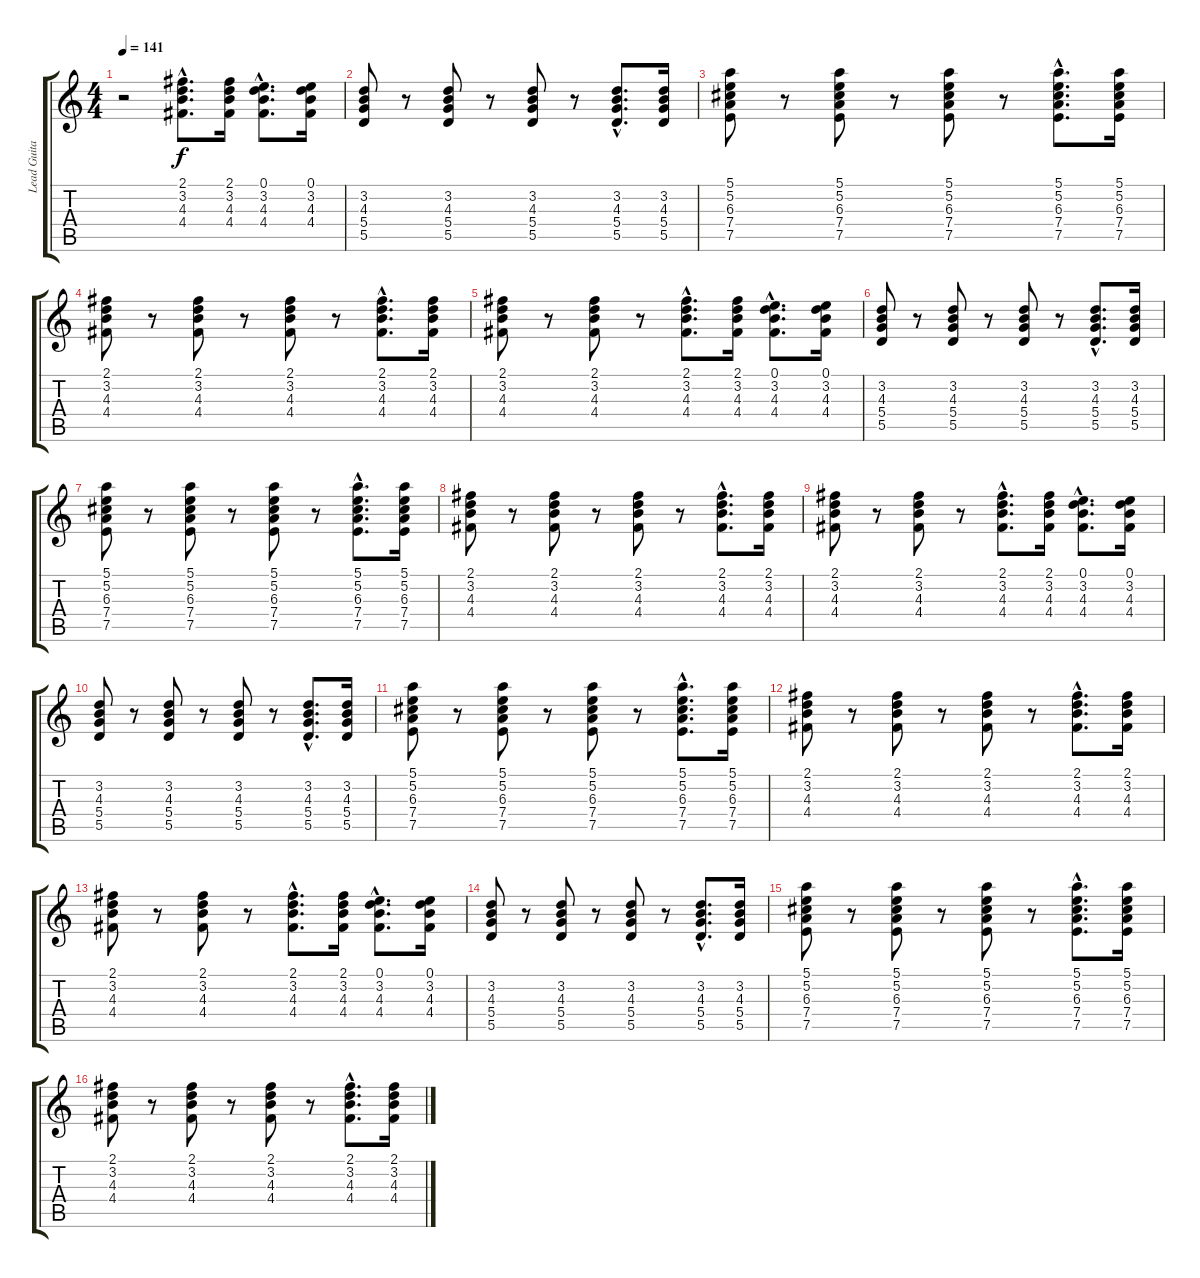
\track ("Lead Guitar" "Lead Guita") {instrument electricguitarclean}
\staff {score tabs}
\tuning (E4 B3 G3 D3 A2 E2) {hide}
\ts (4 4)
\tempo 141
\clef g2
\ks c
r.2{dy f instrument electricguitarclean} (2.1{hac} 3.2{hac} 4.3{hac} 4.4{hac}).8{d} (2.1 3.2 4.3 4.4).16 (0.1{hac} 3.2{hac} 4.3{hac} 4.4{hac}).8{d} (0.1 3.2 4.3 4.4).16 |
(3.2 4.3 5.4 5.5).8 r.8 (3.2 4.3 5.4 5.5).8 r.8 (3.2 4.3 5.4 5.5).8 r.8 (3.2{hac} 4.3{hac} 5.4{hac} 5.5{hac}).8{d} (3.2 4.3 5.4 5.5).16 |
(5.1 5.2 6.3 7.4 7.5).8 r.8 (5.1 5.2 6.3 7.4 7.5).8 r.8 (5.1 5.2 6.3 7.4 7.5).8 r.8 (5.1{hac} 5.2{hac} 6.3{hac} 7.4{hac} 7.5{hac}).8{d} (5.1 5.2 6.3 7.4 7.5).16 |
(2.1 3.2 4.3 4.4).8 r.8 (2.1 3.2 4.3 4.4).8 r.8 (2.1 3.2 4.3 4.4).8 r.8 (2.1{hac} 3.2{hac} 4.3{hac} 4.4{hac}).8{d} (2.1 3.2 4.3 4.4).16 |
(2.1 3.2 4.3 4.4).8 r.8 (2.1 3.2 4.3 4.4).8 r.8 (2.1{hac} 3.2{hac} 4.3{hac} 4.4{hac}).8{d} (2.1 3.2 4.3 4.4).16 (0.1{hac} 3.2{hac} 4.3{hac} 4.4{hac}).8{d} (0.1 3.2 4.3 4.4).16 |
(3.2 4.3 5.4 5.5).8 r.8 (3.2 4.3 5.4 5.5).8 r.8 (3.2 4.3 5.4 5.5).8 r.8 (3.2{hac} 4.3{hac} 5.4{hac} 5.5{hac}).8{d} (3.2 4.3 5.4 5.5).16 |
(5.1 5.2 6.3 7.4 7.5).8 r.8 (5.1 5.2 6.3 7.4 7.5).8 r.8 (5.1 5.2 6.3 7.4 7.5).8 r.8 (5.1{hac} 5.2{hac} 6.3{hac} 7.4{hac} 7.5{hac}).8{d} (5.1 5.2 6.3 7.4 7.5).16 |
(2.1 3.2 4.3 4.4).8 r.8 (2.1 3.2 4.3 4.4).8 r.8 (2.1 3.2 4.3 4.4).8 r.8 (2.1{hac} 3.2{hac} 4.3{hac} 4.4{hac}).8{d} (2.1 3.2 4.3 4.4).16 |
(2.1 3.2 4.3 4.4).8 r.8 (2.1 3.2 4.3 4.4).8 r.8 (2.1{hac} 3.2{hac} 4.3{hac} 4.4{hac}).8{d} (2.1 3.2 4.3 4.4).16 (0.1{hac} 3.2{hac} 4.3{hac} 4.4{hac}).8{d} (0.1 3.2 4.3 4.4).16 |
(3.2 4.3 5.4 5.5).8 r.8 (3.2 4.3 5.4 5.5).8 r.8 (3.2 4.3 5.4 5.5).8 r.8 (3.2{hac} 4.3{hac} 5.4{hac} 5.5{hac}).8{d} (3.2 4.3 5.4 5.5).16 |
(5.1 5.2 6.3 7.4 7.5).8 r.8 (5.1 5.2 6.3 7.4 7.5).8 r.8 (5.1 5.2 6.3 7.4 7.5).8 r.8 (5.1{hac} 5.2{hac} 6.3{hac} 7.4{hac} 7.5{hac}).8{d} (5.1 5.2 6.3 7.4 7.5).16 |
(2.1 3.2 4.3 4.4).8 r.8 (2.1 3.2 4.3 4.4).8 r.8 (2.1 3.2 4.3 4.4).8 r.8 (2.1{hac} 3.2{hac} 4.3{hac} 4.4{hac}).8{d} (2.1 3.2 4.3 4.4).16 |
(2.1 3.2 4.3 4.4).8 r.8 (2.1 3.2 4.3 4.4).8 r.8 (2.1{hac} 3.2{hac} 4.3{hac} 4.4{hac}).8{d} (2.1 3.2 4.3 4.4).16 (0.1{hac} 3.2{hac} 4.3{hac} 4.4{hac}).8{d} (0.1 3.2 4.3 4.4).16 |
(3.2 4.3 5.4 5.5).8 r.8 (3.2 4.3 5.4 5.5).8 r.8 (3.2 4.3 5.4 5.5).8 r.8 (3.2{hac} 4.3{hac} 5.4{hac} 5.5{hac}).8{d} (3.2 4.3 5.4 5.5).16 |
(5.1 5.2 6.3 7.4 7.5).8 r.8 (5.1 5.2 6.3 7.4 7.5).8 r.8 (5.1 5.2 6.3 7.4 7.5).8 r.8 (5.1{hac} 5.2{hac} 6.3{hac} 7.4{hac} 7.5{hac}).8{d} (5.1 5.2 6.3 7.4 7.5).16 |
(2.1 3.2 4.3 4.4).8 r.8 (2.1 3.2 4.3 4.4).8 r.8 (2.1 3.2 4.3 4.4).8 r.8 (2.1{hac} 3.2{hac} 4.3{hac} 4.4{hac}).8{d} (2.1 3.2 4.3 4.4).16
